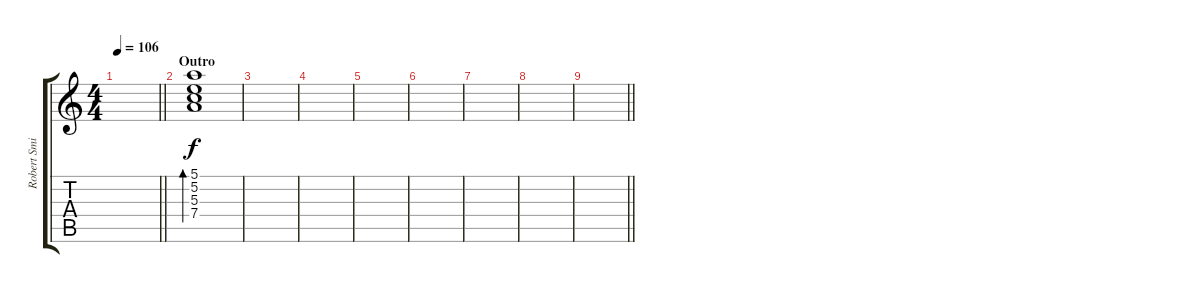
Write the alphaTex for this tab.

\track ("Robert Smith 2" "Robert Smi") {instrument electricguitarclean}
\staff {score tabs}
\tuning (E4 B3 G3 D3 A2 E2) {hide}
\ts (4 4)
\tempo 106
\clef g2
\barLineRight lightlight
\ks c
|
\section ("" "Outro")
(5.1 5.2 5.3 7.4).1{bd 60} |
|
|
|
|
|
|
\barLineRight lightlight
